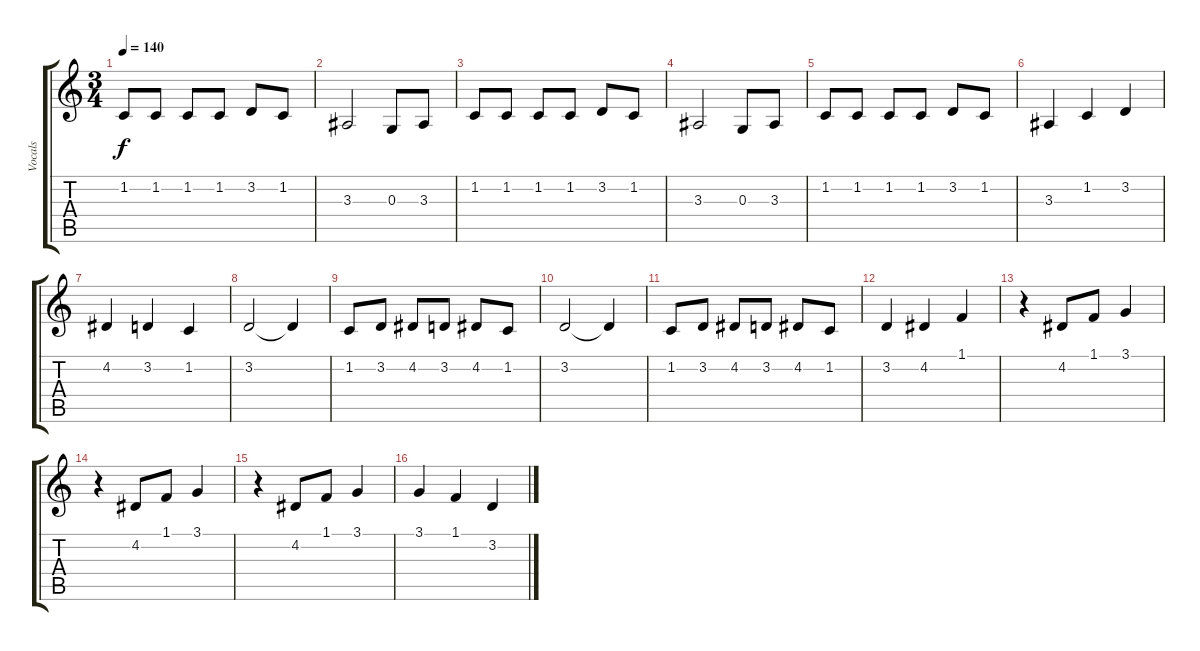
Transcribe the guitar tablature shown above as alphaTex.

\track ("Vocals" "Vocals") {instrument flute}
\staff {score tabs}
\tuning (E4 B3 G3 D3 A2 E2) {hide}
\ts (3 4)
\tempo 140
\clef g2
\ks c
1.2.8{dy f} 1.2.8 1.2.8 1.2.8 3.2.8 1.2.8 |
3.3.2 0.3.8 3.3.8 |
1.2.8 1.2.8 1.2.8 1.2.8 3.2.8 1.2.8 |
3.3.2 0.3.8 3.3.8 |
1.2.8 1.2.8 1.2.8 1.2.8 3.2.8 1.2.8 |
3.3.4 1.2.4 3.2.4 |
4.2.4 3.2.4 1.2.4 |
3.2.2 3.2{t}.4 |
1.2.8 3.2.8 4.2.8 3.2.8 4.2.8 1.2.8 |
3.2.2 3.2{t}.4 |
1.2.8 3.2.8 4.2.8 3.2.8 4.2.8 1.2.8 |
3.2.4 4.2.4 1.1.4 |
r.4 4.2.8 1.1.8 3.1.4 |
r.4 4.2.8 1.1.8 3.1.4 |
r.4 4.2.8 1.1.8 3.1.4 |
3.1.4 1.1.4 3.2.4
